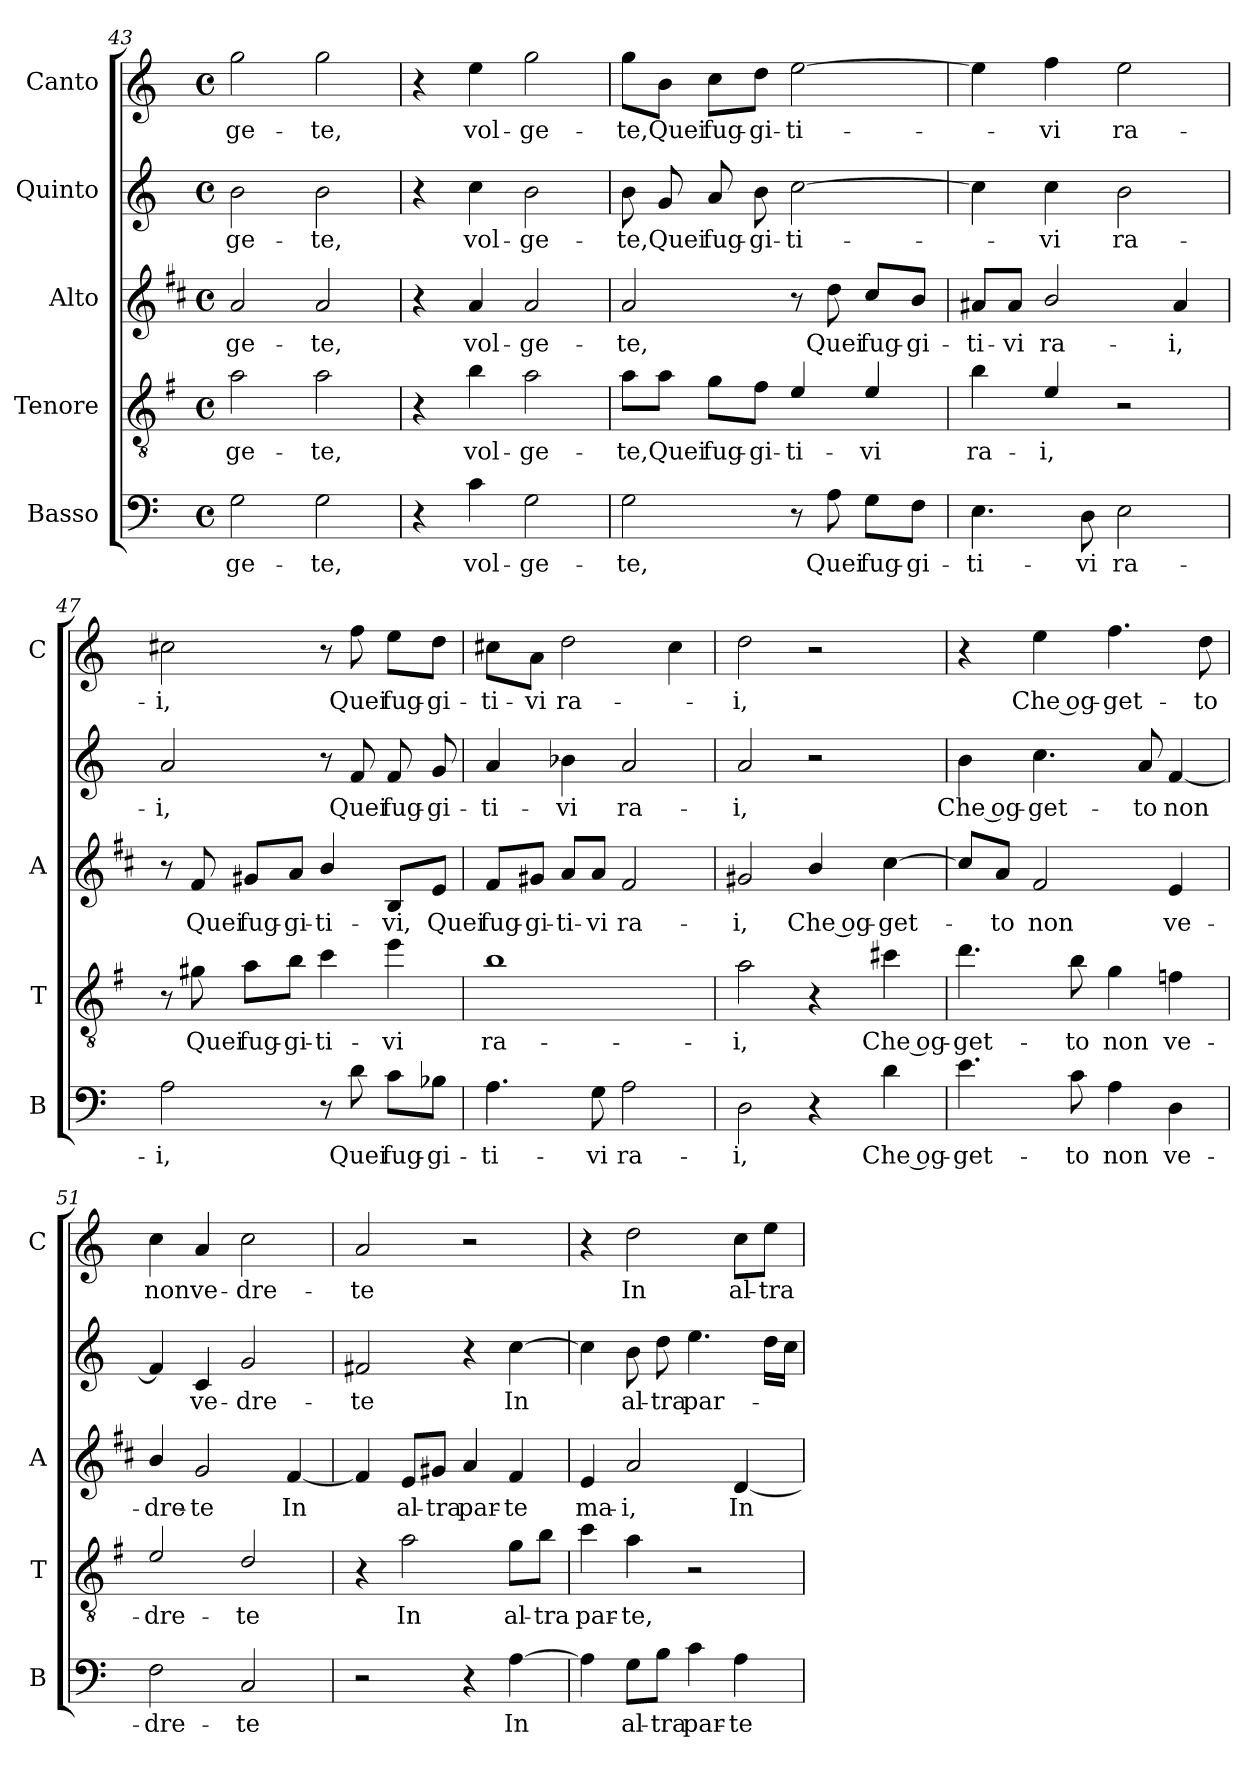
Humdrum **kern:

**kern	**text	**kern	**text	**kern	**text	**kern	**text	**kern	**text
*part5	*part5	*part4	*part4	*part3	*part3	*part2	*part2	*part1	*part1
*staff5	*staff5	*staff4	*staff4	*staff3	*staff3	*staff2	*staff2	*staff1	*staff1
*I"Basso	*	*I"Tenore	*	*I"Alto	*	*I"Quinto	*	*I"Canto	*
*I'B	*	*I'T	*	*I'A	*	*	*	*I'C	*
*clefF4	*	*clefGv2	*	*clefG2	*	*clefG2	*	*clefG2	*
*	*	*ITrd4c7	*	*ITrd1c2	*	*	*	*	*
*k[]	*	*k[]	*	*k[]	*	*k[]	*	*k[]	*
*C:	*	*C:	*	*C:	*	*C:	*	*C:	*
*M4/4	*	*M4/4	*	*M4/4	*	*M4/4	*	*M4/4	*
*met(c)	*	*met(c)	*	*met(c)	*	*met(c)	*	*met(c)	*
=43	=43	=43	=43	=43	=43	=43	=43	=43	=43
!	!LO:LY:b	!	!LO:LY:b	!	!LO:LY:b	!	!LO:LY:b	!	!LO:LY:b
2G\	-ge-	2d\	-ge-	2g/	-ge-	2b\	-ge-	2gg\	-ge-
!	!LO:LY:b	!	!LO:LY:b	!	!LO:LY:b	!	!LO:LY:b	!	!LO:LY:b
2G\	-te,	2d\	-te,	2g/	-te,	2b\	-te,	2gg\	-te,
=44	=44	=44	=44	=44	=44	=44	=44	=44	=44
4r	.	4r	.	4r	.	4r	.	4r	.
!	!LO:LY:b	!	!LO:LY:b	!	!LO:LY:b	!	!LO:LY:b	!	!LO:LY:b
4c\	vol-	4e\	vol-	4g/	vol-	4cc\	vol-	4ee\	vol-
!	!LO:LY:b	!	!LO:LY:b	!	!LO:LY:b	!	!LO:LY:b	!	!LO:LY:b
2G\	-ge-	2d\	-ge-	2g/	-ge-	2b\	-ge-	2gg\	-ge-
=45	=45	=45	=45	=45	=45	=45	=45	=45	=45
!	!LO:LY:b	!	!LO:LY:b	!	!LO:LY:b	!	!LO:LY:b	!	!LO:LY:b
2G\	-te,	8d\L	-te,	2g/	-te,	8b\	-te,	8gg\L	-te,
!	!	!	!LO:LY:b	!	!	!	!LO:LY:b	!	!LO:LY:b
.	.	8d\J	Quei	.	.	8g/	Quei	8b\J	Quei
!	!	!	!LO:LY:b	!	!	!	!LO:LY:b	!	!LO:LY:b
.	.	8c\L	fug-	.	.	8a/	fug-	8cc\L	fug-
!	!	!	!LO:LY:b	!	!	!	!LO:LY:b	!	!LO:LY:b
.	.	8B\J	-gi-	.	.	8b\	-gi-	8dd\J	-gi-
!	!	!	!LO:LY:b	!	!	!	!LO:LY:b	!	!LO:LY:b
8r	.	4A/	-ti-	8r	.	[2cc\	-ti-	[2ee\	-ti-
!	!LO:LY:b	!	!	!	!LO:LY:b	!	!	!	!
8A\	Quei	.	.	8cc\	Quei	.	.	.	.
!	!LO:LY:b	!	!LO:LY:b	!	!LO:LY:b	!	!	!	!
8G\L	fug-	4A/	-vi	8b/L	fug-	.	.	.	.
!	!LO:LY:b	!	!	!	!LO:LY:b	!	!	!	!
8F\J	-gi-	.	.	8a/J	-gi-	.	.	.	.
!!LO:LB:g=z
=46	=46	=46	=46	=46	=46	=46	=46	=46	=46
!	!LO:LY:b	!	!LO:LY:b	!	!LO:LY:b	!	!	!	!
4.E\	-ti-	4e\	ra-	8g#X/L	-ti-	4cc\]	.	4ee\]	.
!	!	!	!	!	!LO:LY:b	!	!	!	!
.	.	.	.	8g#/J	-vi	.	.	.	.
!	!	!	!LO:LY:b	!	!LO:LY:b	!	!LO:LY:b	!	!LO:LY:b
.	.	4A/	-i,	2a/	ra-	4cc\	-vi	4ff\	-vi
!	!LO:LY:b	!	!	!	!	!	!	!	!
8D\	-vi	.	.	.	.	.	.	.	.
!	!LO:LY:b	!	!	!	!	!	!LO:LY:b	!	!LO:LY:b
2E\	ra-	2r	.	.	.	2b\	ra-	2ee\	ra-
!	!	!	!	!	!LO:LY:b	!	!	!	!
.	.	.	.	4g#/	-i,	.	.	.	.
=47	=47	=47	=47	=47	=47	=47	=47	=47	=47
!	!LO:LY:b	!	!	!	!	!	!LO:LY:b	!	!LO:LY:b
2A\	-i,	8r	.	8r	.	2a/	-i,	2cc#X\	-i,
!	!	!	!LO:LY:b	!	!LO:LY:b	!	!	!	!
.	.	8c#X\	Quei	8e/	Quei	.	.	.	.
!	!	!	!LO:LY:b	!	!LO:LY:b	!	!	!	!
.	.	8d\L	fug-	8f#X/L	fug-	.	.	.	.
!	!	!	!LO:LY:b	!	!LO:LY:b	!	!	!	!
.	.	8e\J	-gi-	8g/J	-gi-	.	.	.	.
!	!	!	!LO:LY:b	!	!LO:LY:b	!	!	!	!
8r	.	4f\	-ti-	4a/	-ti-	8r	.	8r	.
!	!LO:LY:b	!	!	!	!	!	!LO:LY:b	!	!LO:LY:b
8d\	Quei	.	.	.	.	8f/	Quei	8ff\	Quei
!	!LO:LY:b	!	!LO:LY:b	!	!LO:LY:b	!	!LO:LY:b	!	!LO:LY:b
8c\L	fug-	4a\	-vi	8A/L	-vi,	8f/	fug-	8ee\L	fug-
!	!LO:LY:b	!	!	!	!LO:LY:b	!	!LO:LY:b	!	!LO:LY:b
8B-X\J	-gi-	.	.	8d/J	Quei	8g/	-gi-	8dd\J	-gi-
=48	=48	=48	=48	=48	=48	=48	=48	=48	=48
!	!LO:LY:b	!	!LO:LY:b	!	!LO:LY:b	!	!LO:LY:b	!	!LO:LY:b
4.A\	-ti-	1e	ra-	8e/L	fug-	4a/	-ti-	8cc#X\L	-ti-
!	!	!	!	!	!LO:LY:b	!	!	!	!LO:LY:b
.	.	.	.	8f#X/J	-gi-	.	.	8a\J	-vi
!	!	!	!	!	!LO:LY:b	!	!LO:LY:b	!	!LO:LY:b
.	.	.	.	8g/L	-ti-	4b-X\	-vi	2dd\	ra-
!	!LO:LY:b	!	!	!	!LO:LY:b	!	!	!	!
8G\	-vi	.	.	8g/J	-vi	.	.	.	.
!	!LO:LY:b	!	!	!	!LO:LY:b	!	!LO:LY:b	!	!
2A\	ra-	.	.	2e/	ra-	2a/	ra-	.	.
.	.	.	.	.	.	.	.	4cc#\	.
=49	=49	=49	=49	=49	=49	=49	=49	=49	=49
!	!LO:LY:b	!	!LO:LY:b	!	!LO:LY:b	!	!LO:LY:b	!	!LO:LY:b
2D\	-i,	2d\	-i,	2f#X/	-i,	2a/	-i,	2dd\	-i,
!	!	!	!	!	!LO:LY:b	!	!	!	!
4r	.	4r	.	4a/	Che og-	2r	.	2r	.
!	!LO:LY:b	!	!LO:LY:b	!	!LO:LY:b	!	!	!	!
4d\	Che og-	4f#X\	Che og-	[4b\	-get-	.	.	.	.
=50	=50	=50	=50	=50	=50	=50	=50	=50	=50
!	!LO:LY:b	!	!LO:LY:b	!	!	!	!LO:LY:b	!	!
4.e\	-get-	4.g\	-get-	8b/L]	.	4b\	Che og-	4r	.
!	!	!	!	!	!LO:LY:b	!	!	!	!
.	.	.	.	8g/J	-to	.	.	.	.
!	!	!	!	!	!LO:LY:b	!	!LO:LY:b	!	!LO:LY:b
.	.	.	.	2e/	non	4.cc\	-get-	4ee\	Che og-
!	!LO:LY:b	!	!LO:LY:b	!	!	!	!	!	!
8c\	-to	8e\	-to	.	.	.	.	.	.
!	!LO:LY:b	!	!LO:LY:b	!	!	!	!	!	!LO:LY:b
4A\	non	4c\	non	.	.	.	.	4.ff\	-get-
!	!	!	!	!	!	!	!LO:LY:b	!	!
.	.	.	.	.	.	8a/	-to	.	.
!	!LO:LY:b	!	!LO:LY:b	!	!LO:LY:b	!	!LO:LY:b	!	!
4D\	ve-	4B-X\	ve-	4d/	ve-	[4f/	non	.	.
!	!	!	!	!	!	!	!	!	!LO:LY:b
.	.	.	.	.	.	.	.	8dd\	-to
!!LO:PB:g=z
=51	=51	=51	=51	=51	=51	=51	=51	=51	=51
!	!LO:LY:b	!	!LO:LY:b	!	!LO:LY:b	!	!	!	!LO:LY:b
2F\	-dre-	2A/	-dre-	4a/	-dre-	4f/]	.	4cc\	non
!	!	!	!	!	!LO:LY:b	!	!LO:LY:b	!	!LO:LY:b
.	.	.	.	2f/	-te	4c/	ve-	4a/	ve-
!	!LO:LY:b	!	!LO:LY:b	!	!	!	!LO:LY:b	!	!LO:LY:b
2C/	-te	2G/	-te	.	.	2g/	-dre-	2cc\	-dre-
!	!	!	!	!	!LO:LY:b	!	!	!	!
.	.	.	.	[4e/	In	.	.	.	.
=52	=52	=52	=52	=52	=52	=52	=52	=52	=52
!	!	!	!	!	!	!	!LO:LY:b	!	!LO:LY:b
2r	.	4r	.	4e/]	.	2f#X/	-te	2a/	-te
!	!	!	!LO:LY:b	!	!LO:LY:b	!	!	!	!
.	.	2d\	In	8d/L	al-	.	.	.	.
!	!	!	!	!	!LO:LY:b	!	!	!	!
.	.	.	.	8f#X/J	-tra	.	.	.	.
!	!	!	!	!	!LO:LY:b	!	!	!	!
4r	.	.	.	4g/	par-	4r	.	2r	.
!	!LO:LY:b	!	!LO:LY:b	!	!LO:LY:b	!	!LO:LY:b	!	!
[4A\	In	8c\L	al-	4e/	-te	[4cc\	In	.	.
!	!	!	!LO:LY:b	!	!	!	!	!	!
.	.	8e\J	-tra	.	.	.	.	.	.
=53	=53	=53	=53	=53	=53	=53	=53	=53	=53
!	!	!	!LO:LY:b	!	!LO:LY:b	!	!	!	!
4A\]	.	4f\	par-	4d/	ma-	4cc\]	.	4r	.
!	!LO:LY:b	!	!LO:LY:b	!	!LO:LY:b	!	!LO:LY:b	!	!LO:LY:b
8G\L	al-	4d\	-te,	2g/	-i,	8b\	al-	2dd\	In
!	!LO:LY:b	!	!	!	!	!	!LO:LY:b	!	!
8B\J	-tra	.	.	.	.	8dd\	-tra	.	.
!	!LO:LY:b	!	!	!	!	!	!LO:LY:b	!	!
4c\	par-	2r	.	.	.	4.ee\	par-	.	.
!	!LO:LY:b	!	!	!	!LO:LY:b	!	!	!	!LO:LY:b
4A\	-te	.	.	[4c/	In	.	.	8cc\L	al-
!	!	!	!	!	!	!	!	!	!LO:LY:b
.	.	.	.	.	.	16dd\LL	.	8ee\J	-tra
.	.	.	.	.	.	16cc\JJ	.	.	.
=	=	=	=	=	=	=	=	=	=
*-	*-	*-	*-	*-	*-	*-	*-	*-	*-
